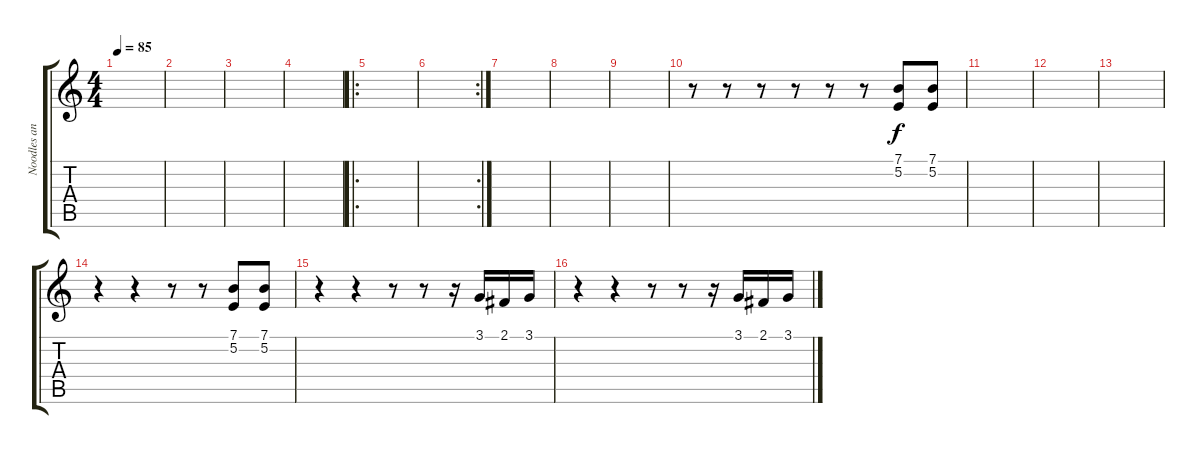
\track ("Noodles and Greg.k (Backvocals)" "Noodles an") {instrument clarinet}
\staff {score tabs}
\tuning (E4 B3 G3 D3 A2 E2) {hide}
\ts (4 4)
\tempo 85
\clef g2
\ks c
|
|
|
|
\ro
|
\rc 2
|
|
|
|
r.8 r.8 r.8 r.8 r.8 r.8 (7.1 5.2).8 (7.1 5.2).8 |
|
|
|
r.4 r.4 r.8 r.8 (7.1 5.2).8 (7.1 5.2).8 |
r.4 r.4 r.8 r.8 r.16 3.1.16 2.1.16 3.1.16 |
r.4 r.4 r.8 r.8 r.16 3.1.16 2.1.16 3.1.16
